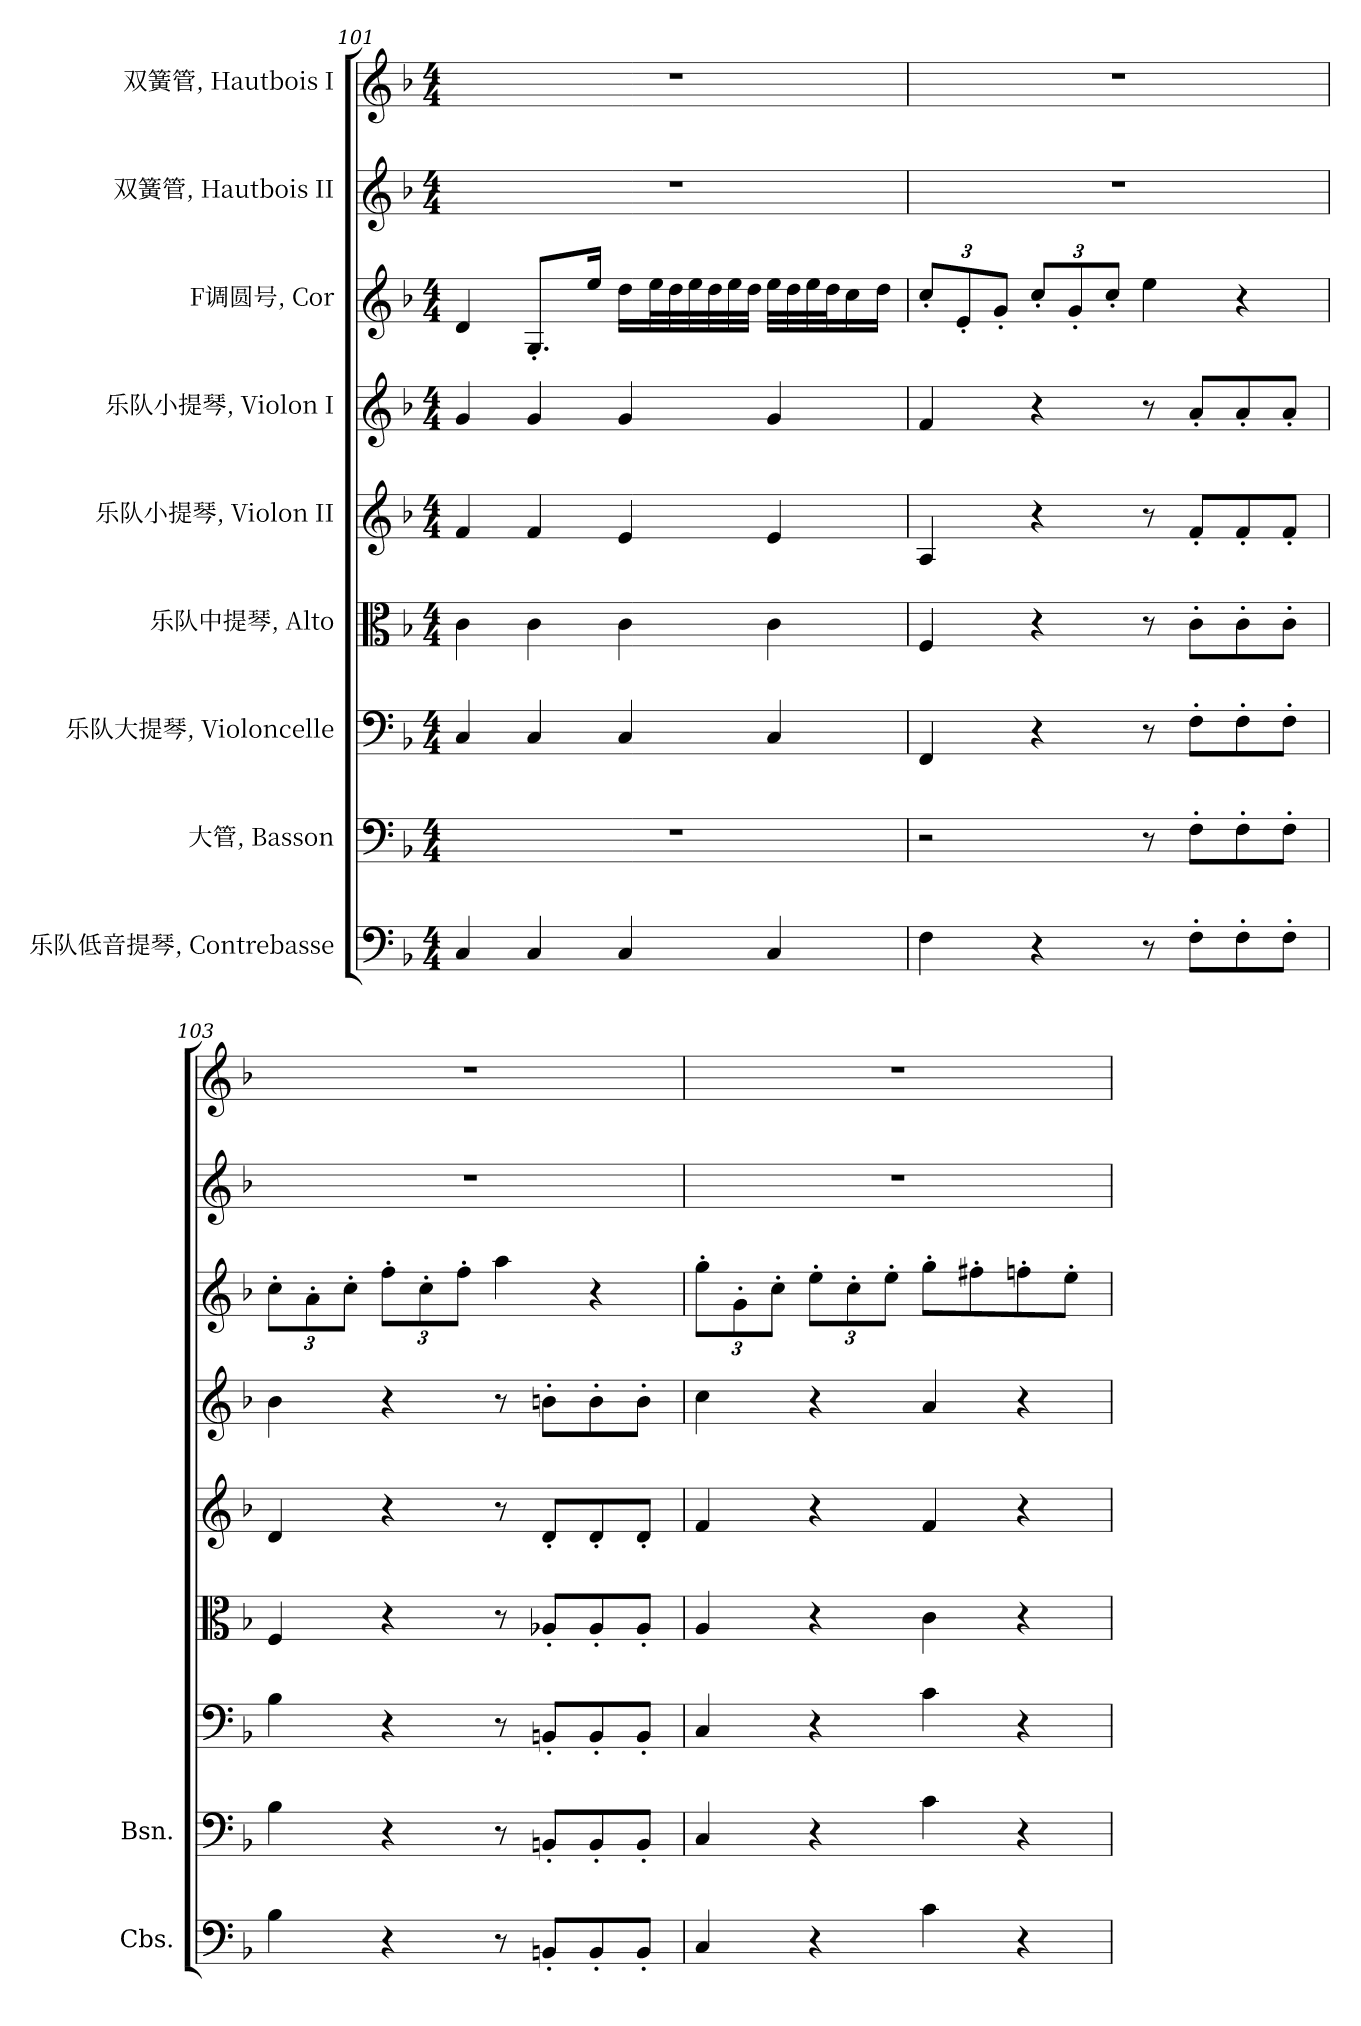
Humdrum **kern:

**kern	**kern	**kern	**kern	**kern	**kern	**kern	**kern	**kern
*part9	*part8	*part7	*part6	*part5	*part4	*part3	*part2	*part1
*staff9	*staff8	*staff7	*staff6	*staff5	*staff4	*staff3	*staff2	*staff1
*I"乐队低音提琴, Contrebasse	*I"大管, Basson	*I"乐队大提琴, Violoncelle	*I"乐队中提琴, Alto	*I"乐队小提琴, Violon II	*I"乐队小提琴, Violon I	*I"F调圆号, Cor	*I"双簧管, Hautbois II	*I"双簧管, Hautbois I
*I'Cbs.	*I'Bsn.	*	*	*	*	*	*	*
*clefF4	*clefF4	*clefF4	*clefC3	*clefG2	*clefG2	*clefG2	*clefG2	*clefG2
*ITrd7c12	*	*	*	*	*	*ITrd4c7	*	*
*k[b-]	*k[b-]	*k[b-]	*k[b-]	*k[b-]	*k[b-]	*k[b-e-]	*k[b-]	*k[b-]
*M4/4	*M4/4	*M4/4	*M4/4	*M4/4	*M4/4	*M4/4	*M4/4	*M4/4
=101	=101	=101	=101	=101	=101	=101	=101	=101
4CC/	1r	4C/	4c\	4f/	4g/	4G/	1r	1r
4CC/	.	4C/	4c\	4f/	4g/	8.C'/L	.	.
.	.	.	.	.	.	16a/Jk	.	.
4CC/	.	4C/	4c\	4e/	4g/	16g\LL	.	.
.	.	.	.	.	.	32a\L	.	.
.	.	.	.	.	.	32g\	.	.
.	.	.	.	.	.	32a\	.	.
.	.	.	.	.	.	32g\	.	.
.	.	.	.	.	.	32a\	.	.
.	.	.	.	.	.	32g\JJJ	.	.
4CC/	.	4C/	4c\	4e/	4g/	32a\LLL	.	.
.	.	.	.	.	.	32g\	.	.
.	.	.	.	.	.	32a\	.	.
.	.	.	.	.	.	32g\J	.	.
.	.	.	.	.	.	16f\	.	.
.	.	.	.	.	.	16g\JJ	.	.
=102	=102	=102	=102	=102	=102	=102	=102	=102
*	*	*	*	*	*	*Xbrackettup	*	*
4FF\	2r	4FF/	4F/	4A/	4f/	12f'/L	1r	1r
.	.	.	.	.	.	12A'/	.	.
.	.	.	.	.	.	12c'/J	.	.
4r	.	4r	4r	4r	4r	12f'/L	.	.
.	.	.	.	.	.	12c'/	.	.
.	.	.	.	.	.	12f'/J	.	.
8r	8r	8r	8r	8r	8r	4a\	.	.
8FF'\L	8F'\L	8F'\L	8c'\L	8f'/L	8a'/L	.	.	.
8FF'\	8F'\	8F'\	8c'\	8f'/	8a'/	4r	.	.
8FF'\J	8F'\J	8F'\J	8c'\J	8f'/J	8a'/J	.	.	.
!!LO:PB:g=z
=103	=103	=103	=103	=103	=103	=103	=103	=103
4BB-\	4B-\	4B-\	4F/	4d/	4b-\	12f'\L	1r	1r
.	.	.	.	.	.	12d'\	.	.
.	.	.	.	.	.	12f'\J	.	.
4r	4r	4r	4r	4r	4r	12b-'\L	.	.
.	.	.	.	.	.	12f'\	.	.
.	.	.	.	.	.	12b-'\J	.	.
8r	8r	8r	8r	8r	8r	4dd\	.	.
8BBBn'/L	8BBn'/L	8BBn'/L	8A-X'/L	8d'/L	8bn'\L	.	.	.
8BBB'/	8BB'/	8BB'/	8A-'/	8d'/	8b'\	4r	.	.
8BBB'/J	8BB'/J	8BB'/J	8A-'/J	8d'/J	8b'\J	.	.	.
=104	=104	=104	=104	=104	=104	=104	=104	=104
4CC/	4C/	4C/	4A/	4f/	4cc\	12cc'\L	1r	1r
.	.	.	.	.	.	12c'\	.	.
.	.	.	.	.	.	12f'\J	.	.
4r	4r	4r	4r	4r	4r	12a'\L	.	.
.	.	.	.	.	.	12f'\	.	.
.	.	.	.	.	.	12a'\J	.	.
4C\	4c\	4c\	4c\	4f/	4a/	8cc'\L	.	.
.	.	.	.	.	.	8bn'\	.	.
4r	4r	4r	4r	4r	4r	8b-X'\	.	.
.	.	.	.	.	.	8a'\J	.	.
=	=	=	=	=	=	=	=	=
*-	*-	*-	*-	*-	*-	*-	*-	*-
